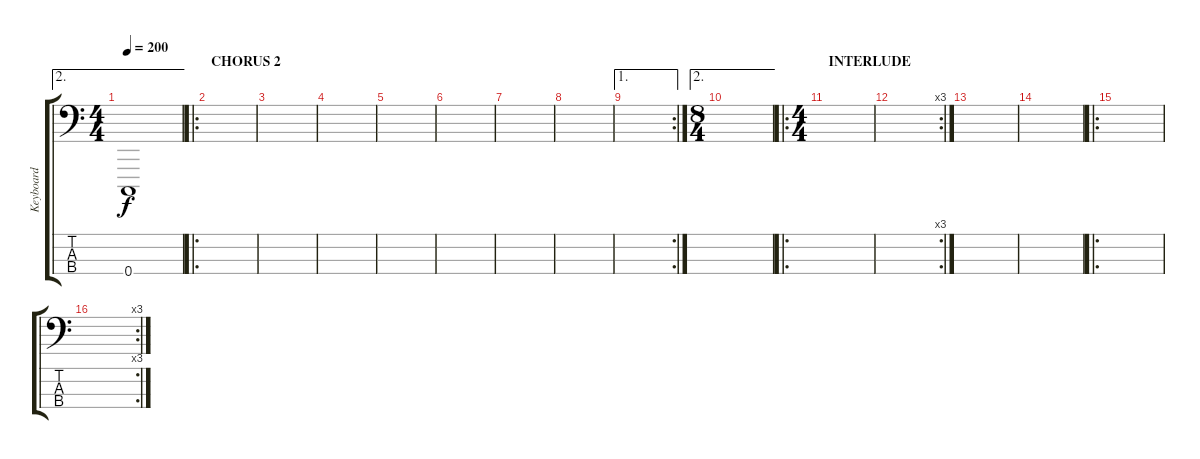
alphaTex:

\track ("Keyboard" "Keyboard") {instrument lead2sawtooth}
\staff {score tabs}
\tuning (F2 C2 G1 C1) {hide}
\ae 2
\ts (4 4)
\tempo 200
\clef f4
\ks c
0.4.1{dy f} |
\ro
\section ("" "CHORUS 2")
|
|
|
|
|
|
|
\ae 1
\rc 2
|
\ae 2
\ts (8 4)
|
\ro
\ts (4 4)
\section ("" "INTERLUDE")
|
\rc 3
|
|
|
\ro
|
\rc 3
